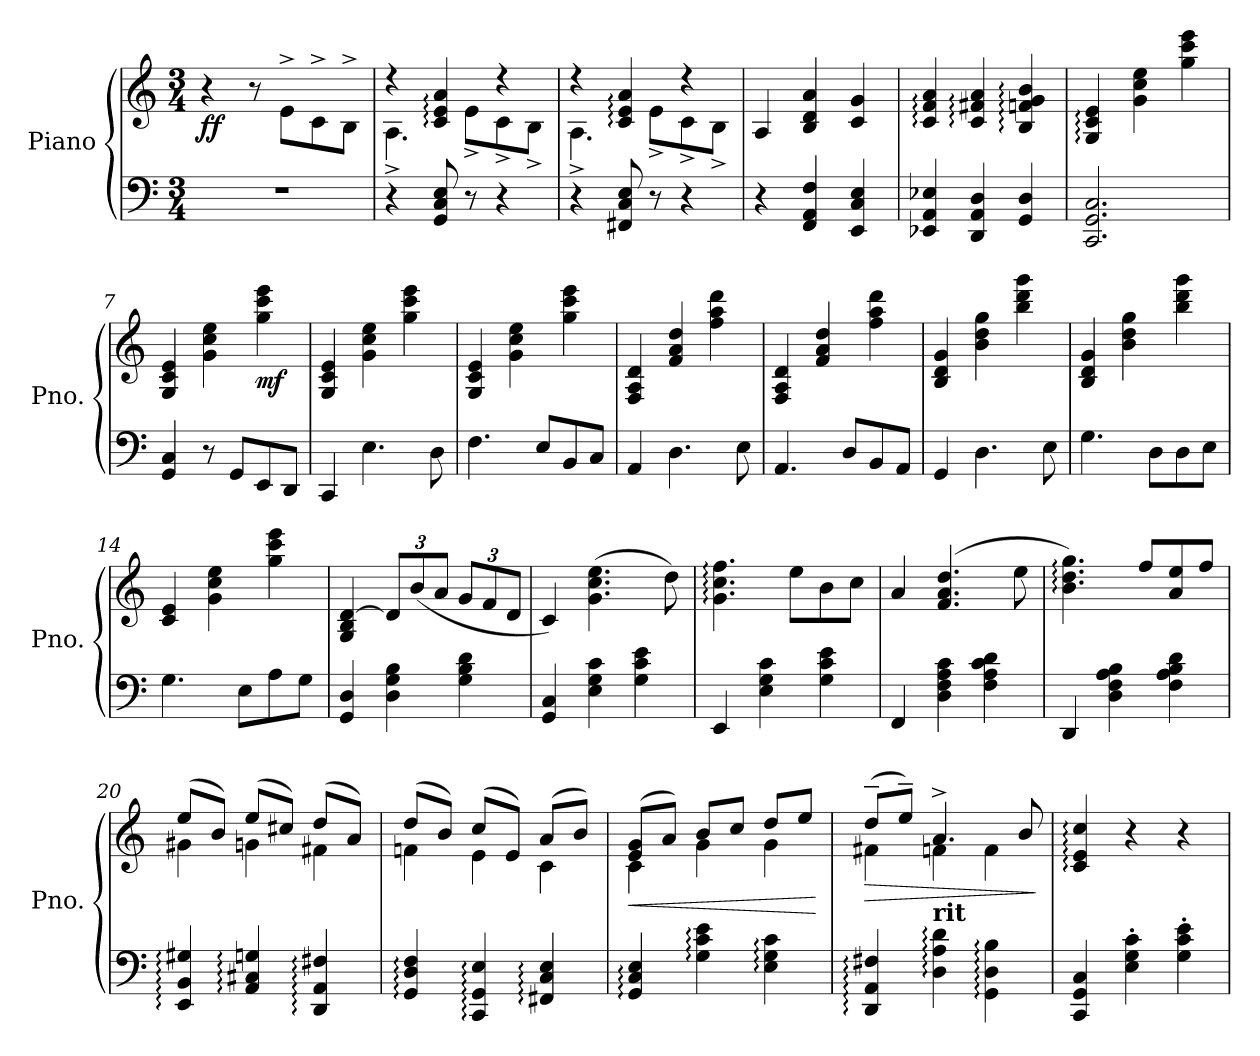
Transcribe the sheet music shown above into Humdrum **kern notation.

**kern	**kern	**dynam
*part1	*part1	*part1
*staff2	*staff1	*staff1/2
*I"Piano	*	*
*I'Pno.	*	*
*clefF4	*clefG2	*
*k[]	*k[]	*
*M3/4	*M3/4	*
*MM120	*MM120	*
=1	=1	=1
!	!	!LO:DY:b
2.r	4r	ff
.	8r	.
.	8e^\L	.
.	8c^\	.
.	8B^\J	.
=2	=2	=2
*	*^	*
4r	4r	4.A^\	.
8GG/ 8C/ 8E/	4c/: 4e/: 4a/:	.	.
8r	.	8e^\L	.
4r	4r	8c^\	.
.	.	8B^\J	.
=3	=3	=3	=3
4r	4r	4.A^\	.
8FF#X/ 8C/ 8E/	4c/: 4e/: 4a/:	.	.
8r	.	8e^\L	.
4r	4r	8c^\	.
.	.	8B^\J	.
*	*v	*v	*
=4	=4	=4
4r	4A/	.
4FF/ 4AA/ 4F/	4B/ 4d/ 4a/	.
4EE/ 4C/ 4E/	4c/ 4g/	.
=5	=5	=5
4EE-X/ 4AA/ 4E-X/	4c/: 4f/: 4a/:	.
4DD/ 4AA/ 4D/	4c/: 4f#X/: 4a/:	.
4GG/ 4D/	4B/: 4fn/: 4g/: 4b/:	.
=6	=6	=6
2.CC/ 2.GG/ 2.C/	4G/: 4c/: 4e/:	.
.	4g\ 4cc\ 4ee\	.
.	4gg\ 4ccc\ 4eee\	.
=7	=7	=7
4GG/ 4C/	4G/ 4c/ 4e/	.
8r	4g\ 4cc\ 4ee\	.
8GG/L	.	.
!	!	!LO:DY:b
8EE/	4gg\ 4ccc\ 4eee\	mf
8DD/J	.	.
=8	=8	=8
4CC/	4G/ 4c/ 4e/	.
4.E\	4g\ 4cc\ 4ee\	.
.	4gg\ 4ccc\ 4eee\	.
8D\	.	.
=9	=9	=9
4.F\	4G/ 4c/ 4e/	.
.	4g\ 4cc\ 4ee\	.
8E/L	.	.
8BB/	4gg\ 4ccc\ 4eee\	.
8C/J	.	.
=10	=10	=10
4AA/	4F/ 4A/ 4d/	.
4.D\	4f/ 4a/ 4dd/	.
.	4ff\ 4aa\ 4ddd\	.
8E\	.	.
=11	=11	=11
4.AA/	4F/ 4A/ 4d/	.
.	4f/ 4a/ 4dd/	.
8D/L	.	.
8BB/	4ff\ 4aa\ 4ddd\	.
8AA/J	.	.
=12	=12	=12
4GG/	4B/ 4d/ 4g/	.
4.D\	4b\ 4dd\ 4gg\	.
.	4bb\ 4ddd\ 4ggg\	.
8E\	.	.
=13	=13	=13
4.G\	4B/ 4d/ 4g/	.
.	4b\ 4dd\ 4gg\	.
8D\L	.	.
8D\	4bb\ 4ddd\ 4ggg\	.
8E\J	.	.
=14	=14	=14
4.G\	4c/ 4e/	.
.	4g\ 4cc\ 4ee\	.
8E\L	.	.
8A\	4gg\ 4ccc\ 4eee\	.
8G\J	.	.
=15	=15	=15
4GG/ 4D/	4G/ 4B/ [4d/	.
*	*Xbrackettup	*
4D\ 4G\ 4B\	12d/L]	.
.	(<12b/	.
.	12a/J	.
4G\ 4B\ 4d\	12g/L	.
.	12f/	.
.	12d/J	.
=16	=16	=16
4GG/ 4C/	4c/)	.
4E\ 4G\ 4c\	(>4.g\ 4.cc\ 4.ee\	.
4G\ 4c\ 4e\	.	.
.	8dd\)	.
=17	=17	=17
4EE/	4.g\: 4.cc\: 4.ff\:	.
4E\ 4G\ 4c\	.	.
.	8ee\L	.
4G\ 4c\ 4e\	8b\	.
.	8cc\J	.
=18	=18	=18
4FF/	4a/	.
4D\ 4F\ 4A\ 4c\	(>4.f/ 4.a/ 4.dd/	.
4F\ 4A\ 4c\ 4d\	.	.
.	8ee\	.
=19	=19	=19
4DD/	4.b\: 4.dd\: 4.gg\:)	.
4D\ 4F\ 4A\ 4B\	.	.
.	8ff/L	.
4F\ 4A\ 4B\ 4d\	8a/ 8ee/	.
.	8ff/J	.
=20	=20	=20
*	*^	*
4EE/: 4BB/: 4G#X/:	(>8ee/L	4g#X\	.
.	8b/J)	.	.
4AA/: 4C#X/: 4Gn/:	(>8ee/L	4gn\	.
.	8cc#X/J)	.	.
4DD/: 4AA/: 4F#X/:	(>8dd/L	4f#X\	.
.	8a/J)	.	.
=21	=21	=21	=21
4GG/: 4D/: 4F/:	(>8dd/L	4fn\	.
.	8b/J)	.	.
4CC/: 4GG/: 4E/:	(>8cc/L	4e\	.
.	8e/J)	.	.
4FF#X/: 4C/: 4E/:	(>8a/L	4c\	.
.	8b/J)	.	.
=22	=22	=22	=22
!	!	!	!LO:HP:b
4GG/: 4C/: 4E/:	(>8e/ 8g/L	4c\	<
.	8a/J)	.	.
4G\: 4c\: 4e\:	8b/L	4g\	.
.	8cc/J	.	.
4E\: 4G\: 4c\:	8dd/L	4g\	.
.	8ee/J	.	.
*	*v	*v	*
.	.	[
=23	=23	=23
!	!	!LO:HP:b
*	*^	*
4DD/: 4AA/: 4F#X/:	(>8dd~/L	4f#X\	>
.	8ee~/J)	.	.
!	!LO:TX:b:B:t=rit	!	!
4D\: 4A\: 4d\:	4.a^/	4fn\	.
4GG\: 4D\: 4B\:	.	4f\	.
.	8b/	.	.
*	*v	*v	*
.	.	]
=24	=24	=24
4CC/ 4GG/ 4C/	4c/: 4e/: 4cc/:	.
4E\' 4G\' 4c\'	4r	.
4G\' 4c\' 4e\'	4r	.
=	=	=
*-	*-	*-
